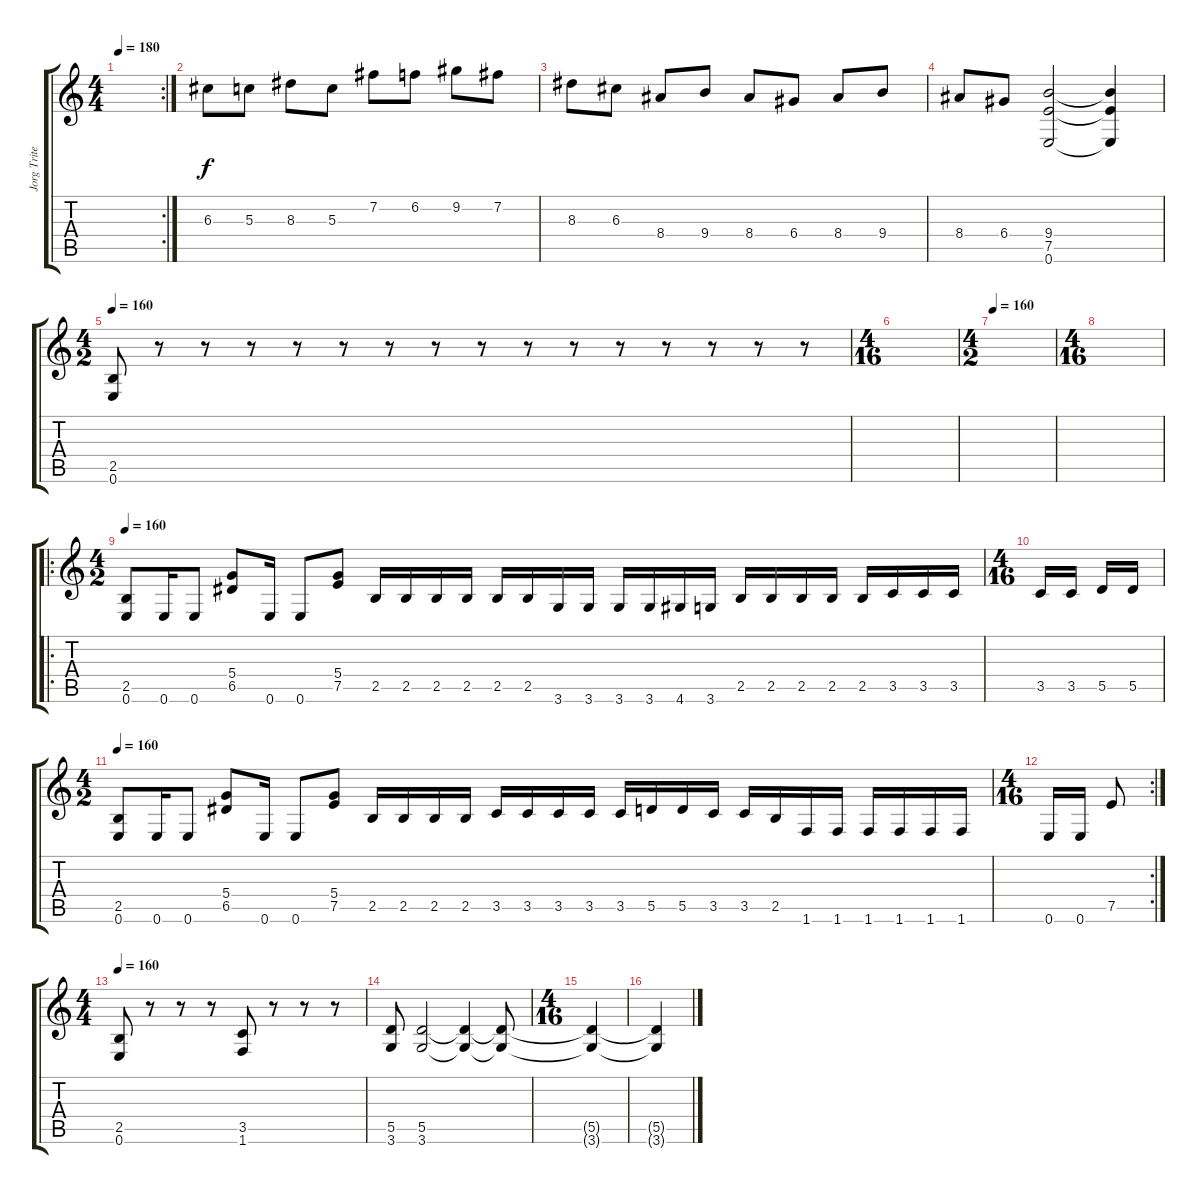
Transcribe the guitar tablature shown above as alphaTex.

\track ("Jorg Tritez" "Jorg Trite") {instrument distortionguitar}
\staff {score tabs}
\tuning (E4 B3 G3 D3 A2 E2) {hide}
\rc 2
\ts (4 4)
\tempo 180
\clef g2
\ks c
|
6.3.8 5.3.8 8.3.8 5.3.8 7.2.8 6.2.8 9.2.8 7.2.8 |
8.3.8 6.3.8 8.4.8 9.4.8 8.4.8 6.4.8 8.4.8 9.4.8 |
8.4.8 6.4.8 (9.4 7.5 0.6).2 (9.4{t} 7.5{t} 0.6{t}).4 |
\ts (4 2)
\tempo 160
(2.5 0.6).8 r.8 r.8 r.8 r.8 r.8 r.8 r.8 r.8 r.8 r.8 r.8 r.8 r.8 r.8 r.8 |
\ts (4 16)
|
\ts (4 2)
\tempo 150
\tempo 160
|
\ts (4 16)
|
\ro
\ts (4 2)
\tempo 160
(2.5 0.6).8 0.6.16 0.6.8 (5.4 6.5).8 0.6.16 0.6.8 (5.4 7.5).8 2.5.16 2.5.16 2.5.16 2.5.16 2.5.16 2.5.16 3.6.16 3.6.16 3.6.16 3.6.16 4.6.16 3.6.16 2.5.16 2.5.16 2.5.16 2.5.16 2.5.16 3.5.16 3.5.16 3.5.16 |
\ts (4 16)
3.5.16 3.5.16 5.5.16 5.5.16 |
\ts (4 2)
\tempo 150
\tempo 160
(2.5 0.6).8 0.6.16 0.6.8 (5.4 6.5).8 0.6.16 0.6.8 (5.4 7.5).8 2.5.16 2.5.16 2.5.16 2.5.16 3.5.16 3.5.16 3.5.16 3.5.16 3.5.16 5.5.16 5.5.16 3.5.16 3.5.16 2.5.16 1.6.16 1.6.16 1.6.16 1.6.16 1.6.16 1.6.16 |
\rc 2
\ts (4 16)
0.6.16 0.6.16 7.5.8 |
\ts (4 4)
\tempo 160
(2.5 0.6).8 r.8 r.8 r.8 (3.5 1.6).8 r.8 r.8 r.8 |
(5.5 3.6).8 (5.5 3.6).2 (5.5{t} 3.6{t}).4 (5.5{t} 3.6{t}).8 |
\ts (4 16)
(5.5{t} 3.6{t}).4 |
(5.5{t} 3.6{t}).4
